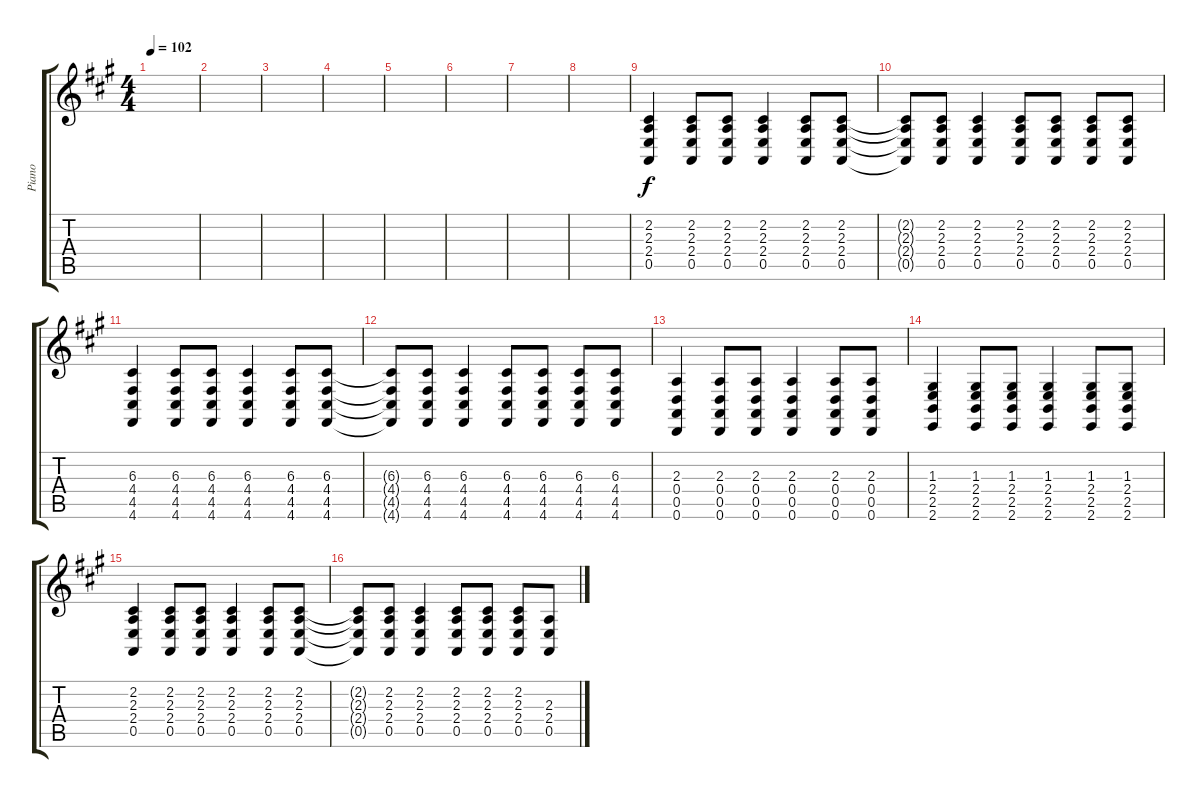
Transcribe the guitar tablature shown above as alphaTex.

\track ("Piano" "Piano") {instrument brightacousticpiano}
\staff {score tabs}
\tuning (E4 B3 G3 D3 A2 D2) {hide}
\ts (4 4)
\tempo 102
\clef g2
\ks a
|
|
|
|
|
|
|
|
(2.2 2.3 2.4 0.5).4 (2.2 2.3 2.4 0.5).8 (2.2 2.3 2.4 0.5).8 (2.2 2.3 2.4 0.5).4 (2.2 2.3 2.4 0.5).8 (2.2 2.3 2.4 0.5).8 |
(2.2{t} 2.3{t} 2.4{t} 0.5{t}).8 (2.2 2.3 2.4 0.5).8 (2.2 2.3 2.4 0.5).4 (2.2 2.3 2.4 0.5).8 (2.2 2.3 2.4 0.5).8 (2.2 2.3 2.4 0.5).8 (2.2 2.3 2.4 0.5).8 |
(6.3 4.4 4.5 4.6).4 (6.3 4.4 4.5 4.6).8 (6.3 4.4 4.5 4.6).8 (6.3 4.4 4.5 4.6).4 (6.3 4.4 4.5 4.6).8 (6.3 4.4 4.5 4.6).8 |
(6.3{t} 4.4{t} 4.5{t} 4.6{t}).8 (6.3 4.4 4.5 4.6).8 (6.3 4.4 4.5 4.6).4 (6.3 4.4 4.5 4.6).8 (6.3 4.4 4.5 4.6).8 (6.3 4.4 4.5 4.6).8 (6.3 4.4 4.5 4.6).8 |
(2.3 0.4 0.5 0.6).4 (2.3 0.4 0.5 0.6).8 (2.3 0.4 0.5 0.6).8 (2.3 0.4 0.5 0.6).4 (2.3 0.4 0.5 0.6).8 (2.3 0.4 0.5 0.6).8 |
(1.3 2.4 2.5 2.6).4 (1.3 2.4 2.5 2.6).8 (1.3 2.4 2.5 2.6).8 (1.3 2.4 2.5 2.6).4 (1.3 2.4 2.5 2.6).8 (1.3 2.4 2.5 2.6).8 |
(2.2 2.3 2.4 0.5).4 (2.2 2.3 2.4 0.5).8 (2.2 2.3 2.4 0.5).8 (2.2 2.3 2.4 0.5).4 (2.2 2.3 2.4 0.5).8 (2.2 2.3 2.4 0.5).8 |
(2.2{t} 2.3{t} 2.4{t} 0.5{t}).8 (2.2 2.3 2.4 0.5).8 (2.2 2.3 2.4 0.5).4 (2.2 2.3 2.4 0.5).8 (2.2 2.3 2.4 0.5).8 (2.2 2.3 2.4 0.5).8 (2.3 2.4 0.5).8
